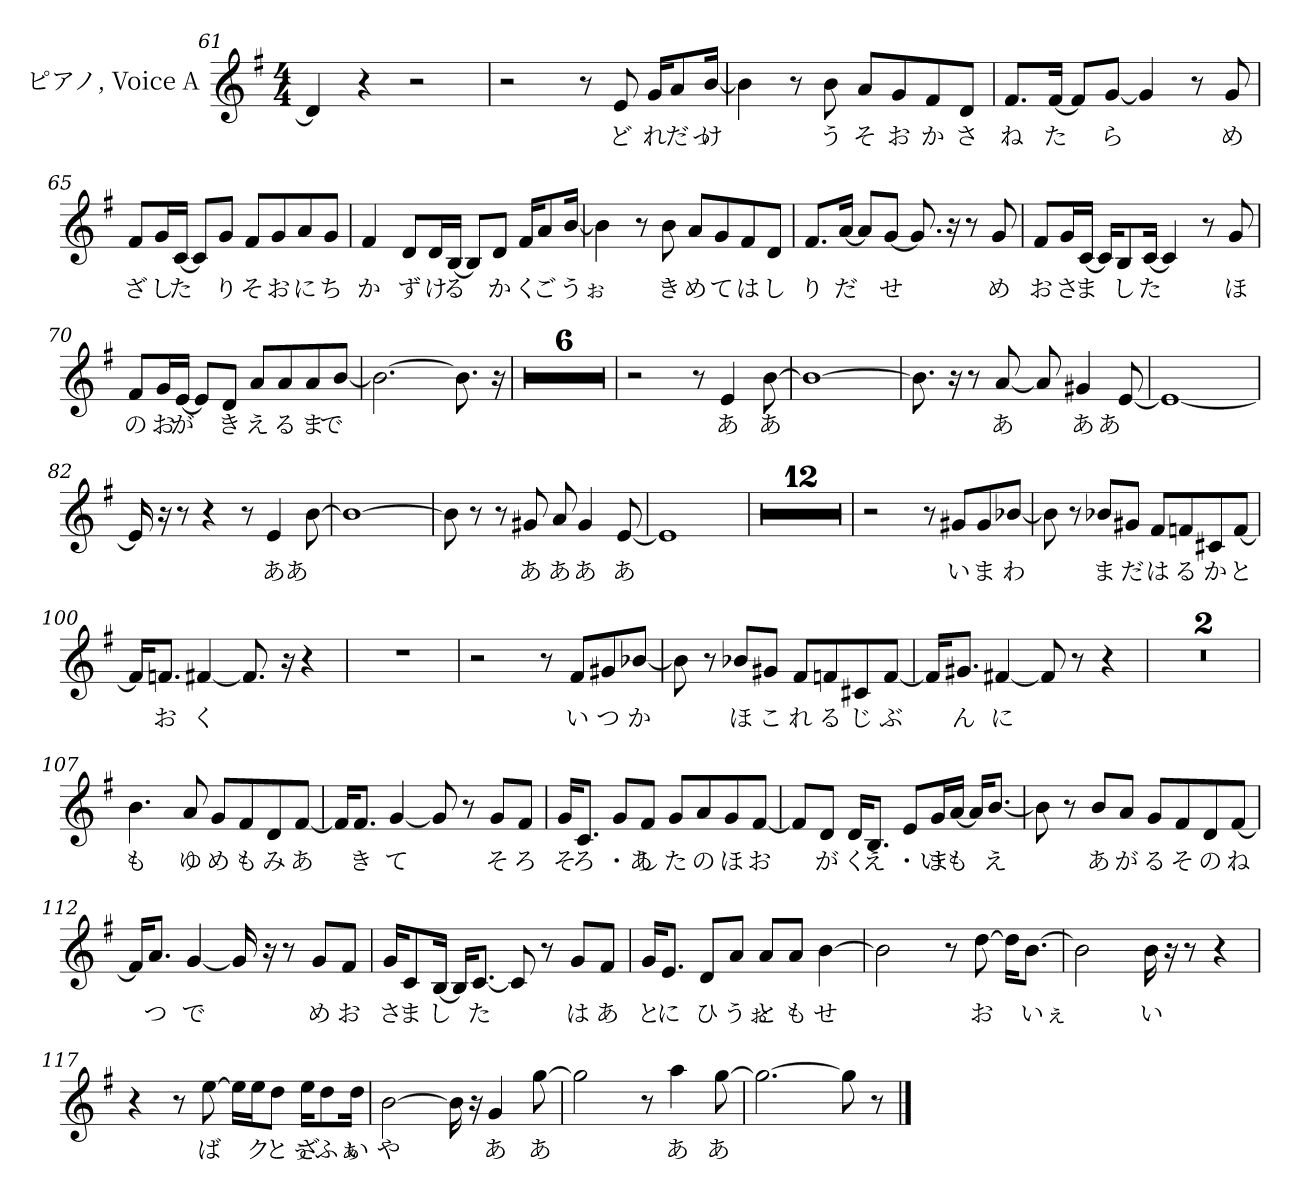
**kern	**text
*part1	*part1
*staff1	*staff1
*I"ピアノ, Voice A	*
*clefG2	*
*k[f#]	*
*M4/4	*
=61	=61
4d/]	.
4r	.
2r	.
!!LO:LB:g=z
=62	=62
2r	.
8r	.
!	!LO:LY:b
8e/	ど
!	!LO:LY:b
16g/KL	れ
!	!LO:LY:b
8a/	だっ
!	!LO:LY:b
[16b/Jk	け
=63	=63
4b\]	.
8r	.
!	!LO:LY:b
8b\	う
!	!LO:LY:b
8a/L	そ
!	!LO:LY:b
8g/	お
!	!LO:LY:b
8f#/	か
!	!LO:LY:b
8d/J	さ
=64	=64
!	!LO:LY:b
8.f#/L	ね
!	!LO:LY:b
[16f#/Jk	た
8f#/L]	.
!	!LO:LY:b
[8g/J	ら
4g/]	.
8r	.
!	!LO:LY:b
8g/	め
=65	=65
!	!LO:LY:b
8f#/L	ざ
!	!LO:LY:b
16g/L	し
!	!LO:LY:b
[16c/JJ	た
8c/L]	.
!	!LO:LY:b
8g/J	り
!	!LO:LY:b
8f#/L	そ
!	!LO:LY:b
8g/	お
!	!LO:LY:b
8a/	に
!	!LO:LY:b
8g/J	ち
=66	=66
!	!LO:LY:b
4f#/	か
!	!LO:LY:b
8d/L	ず
!	!LO:LY:b
16d/L	け
!	!LO:LY:b
[16B/JJ	る
8B/L]	.
!	!LO:LY:b
8d/J	か
!	!LO:LY:b
16f#/KL	く
!	!LO:LY:b
8a/	ご
!	!LO:LY:b
[16b/Jk	うぉ
!!LO:LB:g=z
=67	=67
4b\]	.
8r	.
!	!LO:LY:b
8b\	き
!	!LO:LY:b
8a/L	め
!	!LO:LY:b
8g/	て
!	!LO:LY:b
8f#/	は
!	!LO:LY:b
8d/J	し
=68	=68
!	!LO:LY:b
8.f#/L	り
!	!LO:LY:b
[16a/Jk	だ
8a/L]	.
!	!LO:LY:b
[8g/J	せ
8.g/]	.
16r	.
8r	.
!	!LO:LY:b
8g/	め
=69	=69
!	!LO:LY:b
8f#/L	お
!	!LO:LY:b
16g/L	さ
!	!LO:LY:b
[16c/JJ	ま
16c/KL]	.
!	!LO:LY:b
8B/	し
!	!LO:LY:b
[16c/Jk	た
4c/]	.
8r	.
!	!LO:LY:b
8g/	ほ
=70	=70
!	!LO:LY:b
8f#/L	の
!	!LO:LY:b
16g/L	お
!	!LO:LY:b
[16e/JJ	が
8e/L]	.
!	!LO:LY:b
8d/J	き
!	!LO:LY:b
8a/L	え
!	!LO:LY:b
8a/	る
!	!LO:LY:b
8a/	ま
!	!LO:LY:b
[8b/J	で
=71	=71
2.b\_	.
8.b\]	.
16r	.
=72	=72
1r	.
!!LO:PB:g=z
=73	=73
1r	.
=74	=74
1r	.
=75	=75
1r	.
=76	=76
1r	.
=77	=77
1r	.
=78	=78
2r	.
8r	.
!	!LO:LY:b
4e/	あ
!	!LO:LY:b
[8b\	あ
=79	=79
1b_	.
=80	=80
8.b\]	.
16r	.
8r	.
!	!LO:LY:b
[8a/	あ
8a/]	.
!	!LO:LY:b
4g#X/	あ
!	!LO:LY:b
[8e/	あ
=81	=81
1e_	.
=82	=82
16e/]	.
16r	.
8r	.
4r	.
8r	.
!	!LO:LY:b
4e/	あ
!	!LO:LY:b
[8b\	あ
=83	=83
1b_	.
!!LO:LB:g=z
=84	=84
8b\]	.
8r	.
8r	.
!	!LO:LY:b
8g#X/	あ
!	!LO:LY:b
8a/	あ
!	!LO:LY:b
4g#/	あ
!	!LO:LY:b
[8e/	あ
=85	=85
1e]	.
=86	=86
1r	.
=87	=87
1r	.
=88	=88
1r	.
=89	=89
1r	.
=90	=90
1r	.
=91	=91
1r	.
=92	=92
1r	.
=93	=93
1r	.
=94	=94
1r	.
=95	=95
1r	.
=96	=96
1r	.
=97	=97
1r	.
!!LO:LB:g=z
=98	=98
2r	.
8r	.
!	!LO:LY:b
8g#X/L	い
!	!LO:LY:b
8g#/	ま
!	!LO:LY:b
[8b-X/J	わ
=99	=99
8b-\]	.
8r	.
!	!LO:LY:b
8b-X/L	ま
!	!LO:LY:b
8g#X/J	だ
!	!LO:LY:b
8f#/L	は
!	!LO:LY:b
8fn/	る
!	!LO:LY:b
8c#X/	か
!	!LO:LY:b
[8f/J	と
=100	=100
16f/KL]	.
!	!LO:LY:b
8.fn/J	お
!	!LO:LY:b
[4f#X/	く
8.f#/]	.
16r	.
4r	.
=101	=101
1r	.
=102	=102
2r	.
8r	.
!	!LO:LY:b
8f#/L	い
!	!LO:LY:b
8g#X/	つ
!	!LO:LY:b
[8b-X/J	か
!!LO:LB:g=z
=103	=103
8b-\]	.
8r	.
!	!LO:LY:b
8b-X/L	ほ
!	!LO:LY:b
8g#X/J	こ
!	!LO:LY:b
8f#/L	れ
!	!LO:LY:b
8fn/	る
!	!LO:LY:b
8c#X/	じ
!	!LO:LY:b
[8f/J	ぶ
=104	=104
16f/KL]	.
!	!LO:LY:b
8.g#X/J	ん
!	!LO:LY:b
[4f#X/	に
8f#/]	.
8r	.
4r	.
=105	=105
1r	.
=106	=106
1r	.
=107	=107
!	!LO:LY:b
4.b\	も
!	!LO:LY:b
8a/	ゆ
!	!LO:LY:b
8g/L	め
!	!LO:LY:b
8f#/	も
!	!LO:LY:b
8d/	み
!	!LO:LY:b
[8f#/J	あ
=108	=108
16f#/KL]	.
!	!LO:LY:b
8.f#/J	き
!	!LO:LY:b
[4g/	て
8g/]	.
8r	.
!	!LO:LY:b
8g/L	そ
!	!LO:LY:b
8f#/J	ろ
!!LO:LB:g=z
=109	=109
!	!LO:LY:b
16g/KL	そ
!	!LO:LY:b
8.c/J	ろ
!	!LO:LY:b
8g/L	・あ
!	!LO:LY:b
8f#/J	し
!	!LO:LY:b
8g/L	た
!	!LO:LY:b
8a/	の
!	!LO:LY:b
8g/	ほ
!	!LO:LY:b
[8f#/J	お
=110	=110
8f#/L]	.
!	!LO:LY:b
8d/J	が
!	!LO:LY:b
16d/KL	く
!	!LO:LY:b
8.B/J	え
!	!LO:LY:b
8e/L	・い
!	!LO:LY:b
16g/L	ま
!	!LO:LY:b
[16a/JJ	も
16a/KL]	.
!	!LO:LY:b
[8.b/J	え
=111	=111
8b\]	.
8r	.
!	!LO:LY:b
8b/L	あ
!	!LO:LY:b
8a/J	が
!	!LO:LY:b
8g/L	る
!	!LO:LY:b
8f#/	そ
!	!LO:LY:b
8d/	の
!	!LO:LY:b
[8f#/J	ね
=112	=112
16f#/KL]	.
!	!LO:LY:b
8.a/J	つ
!	!LO:LY:b
[4g/	で
16g/]	.
16r	.
8r	.
!	!LO:LY:b
8g/L	め
!	!LO:LY:b
8f#/J	お
!!LO:LB:g=z
=113	=113
!	!LO:LY:b
16g/KL	さ
!	!LO:LY:b
8c/	ま
!	!LO:LY:b
[16B/Jk	し
16B/KL]	.
!	!LO:LY:b
[8.c/J	た
8c/]	.
8r	.
!	!LO:LY:b
8g/L	は
!	!LO:LY:b
8f#/J	あ
=114	=114
!	!LO:LY:b
16g/KL	と
!	!LO:LY:b
8.e/J	に
!	!LO:LY:b
8d/L	ひ
!	!LO:LY:b
8a/J	うぉ
!	!LO:LY:b
8a/L	と
!	!LO:LY:b
8a/J	も
!	!LO:LY:b
[4b\	せ
=115	=115
2b\]	.
8r	.
!	!LO:LY:b
[8dd\	お
16dd\KL]	.
!	!LO:LY:b
[8.b\J	いぇ
=116	=116
2b\]	.
!	!LO:LY:b
16b\	い
16r	.
8r	.
4r	.
=117	=117
4r	.
8r	.
!	!LO:LY:b
[8ee\	ば
16ee\LL]	.
!	!LO:LY:b
16ee\J	ク
!	!LO:LY:b
8dd\J	とぅ
!	!LO:LY:b
16ee\KL	ざ
!	!LO:LY:b
8dd\	ふぁ
!	!LO:LY:b
16dd\Jk	い
!!LO:LB:g=z
=118	=118
!	!LO:LY:b
[2b\	や
16b\]	.
16r	.
!	!LO:LY:b
4g/	あ
!	!LO:LY:b
[8gg\	あ
=119	=119
2gg\]	.
8r	.
!	!LO:LY:b
4aa\	あ
!	!LO:LY:b
[8gg\	あ
=120	=120
2.gg\_	.
8gg\]	.
8r	.
==	==
*-	*-
